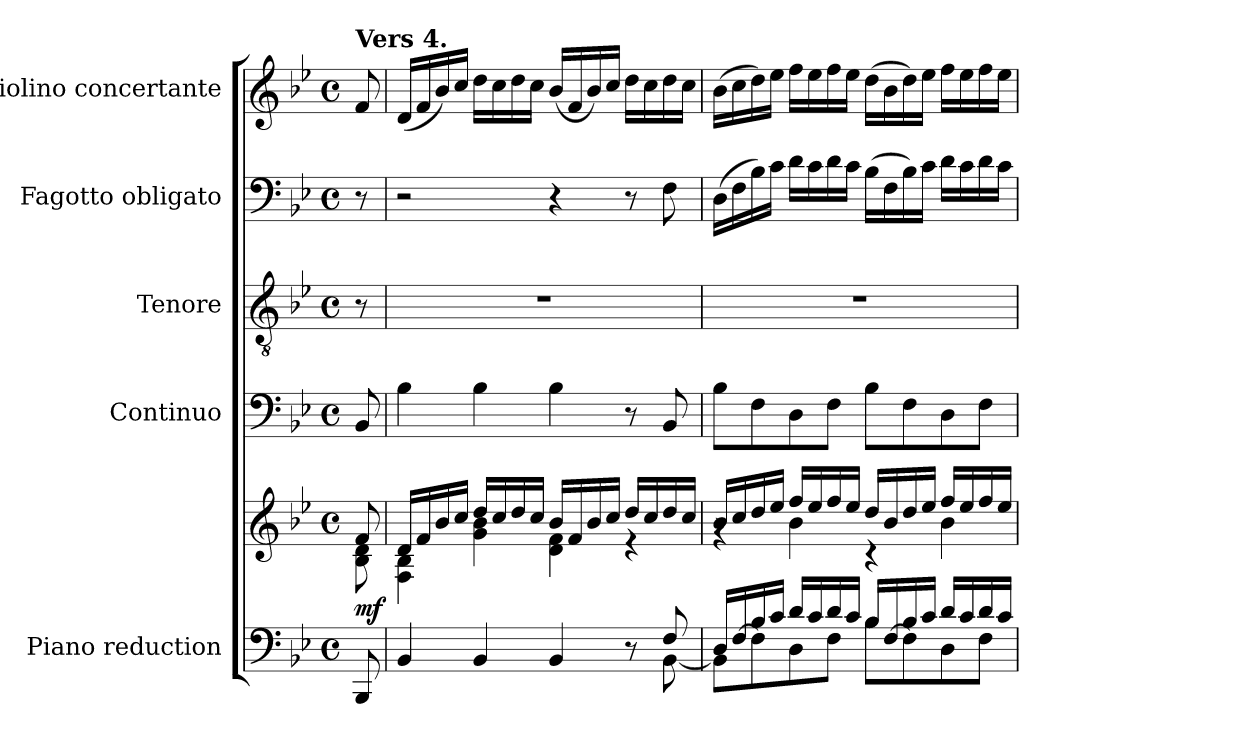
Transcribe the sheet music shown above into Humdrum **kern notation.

**kern	**kern	**dynam	**kern	**kern	**kern	**kern
*part5	*part5	*part5	*part4	*part3	*part2	*part1
*staff6	*staff5	*staff5/6	*staff4	*staff3	*staff2	*staff1
*I"Piano reduction	*	*	*I"Continuo	*I"Tenore	*I"Fagotto obligato	*I"Violino concertante
*I'Pno	*	*	*	*	*	*I'Vln
*clefF4	*clefG2	*	*clefF4	*clefGv2	*clefF4	*clefG2
*k[b-e-]	*k[b-e-]	*	*k[b-e-]	*k[b-e-]	*k[b-e-]	*k[b-e-]
*M4/4	*M4/4	*	*M4/4	*M4/4	*M4/4	*M4/4
*met(c)	*met(c)	*	*met(c)	*met(c)	*met(c)	*met(c)
=	=	=	=	=	=	=
*	*^	*	*	*	*	*
!	!	!	!	!	!	!	!LO:TX:a:B:t=Vers 4.
!	!	!	!LO:DY:b	!	!	!	!
8BBB-/	8f/	8B-\ 8d\	mf	8BB-/	8r	8r	8f/
=1	=1	=1	=1	=1	=1	=1	=1
*^	*	*	*	*	*	*	*
4BB-/	2ryy	16d/LL	4F\ 4B-\	.	4B-\	1r	2r	(<16d/LL
.	.	16f/	.	.	.	.	.	16f/
.	.	16b-/	.	.	.	.	.	16b-/)
.	.	16cc/JJ	.	.	.	.	.	16cc/JJ
4BB-/	.	16dd/LL	4g\ 4b-\	.	4B-\	.	.	16dd\LL
.	.	16cc/	.	.	.	.	.	16cc\
.	.	16dd/	.	.	.	.	.	16dd\
.	.	16cc/JJ	.	.	.	.	.	16cc\JJ
4BB-/	4ryy	16b-/LL	4d\ 4f\	.	4B-\	.	4r	(<16b-/LL
.	.	16f/	.	.	.	.	.	16f/
.	.	16b-/	.	.	.	.	.	16b-/)
.	.	16cc/JJ	.	.	.	.	.	16cc/JJ
8r	8ryy	16dd/LL	4r	.	8r	.	8r	16dd\LL
.	.	16cc/	.	.	.	.	.	16cc\
8F/	[8BB-\	16dd/	.	.	8BB-/	.	8F\	16dd\
.	.	16cc/JJ	.	.	.	.	.	16cc\JJ
=2	=2	=2	=2	=2	=2	=2	=2	=2
16D/LL	8BB-\L]	16b-/LL	4rg	.	8B-\L	1r	(>16D\LL	(>16b-\LL
[16F/	.	16cc/	.	.	.	.	16F\	16cc\
16B-/	8F\]	16dd/	.	.	8F\	.	16B-\)	16dd\)
16c/JJ	.	16ee-/JJ	.	.	.	.	16c\JJ	16ee-\JJ
16d/LL	8D\	16ff/LL	4b-\	.	8D\	.	16d\LL	16ff\LL
16c/	.	16ee-/	.	.	.	.	16c\	16ee-\
16d/	8F\J	16ff/	.	.	8F\J	.	16d\	16ff\
16c/JJ	.	16ee-/JJ	.	.	.	.	16c\JJ	16ee-\JJ
16B-/LL	8B-\L	16dd/LL	4r	.	8B-\L	.	(>16B-\LL	(>16dd\LL
[16F/	.	16b-/	.	.	.	.	16F\	16b-\
16B-/	8F\]	16dd/	.	.	8F\	.	16B-\)	16dd\)
16c/JJ	.	16ee-/JJ	.	.	.	.	16c\JJ	16ee-\JJ
16d/LL	8D\	16ff/LL	4b-\	.	8D\	.	16d\LL	16ff\LL
16c/	.	16ee-/	.	.	.	.	16c\	16ee-\
16d/	8F\J	16ff/	.	.	8F\J	.	16d\	16ff\
16c/JJ	.	16ee-/JJ	.	.	.	.	16c\JJ	16ee-\JJ
*v	*v	*	*	*	*	*	*	*
*	*v	*v	*	*	*	*	*
=	=	=	=	=	=	=
*-	*-	*-	*-	*-	*-	*-
